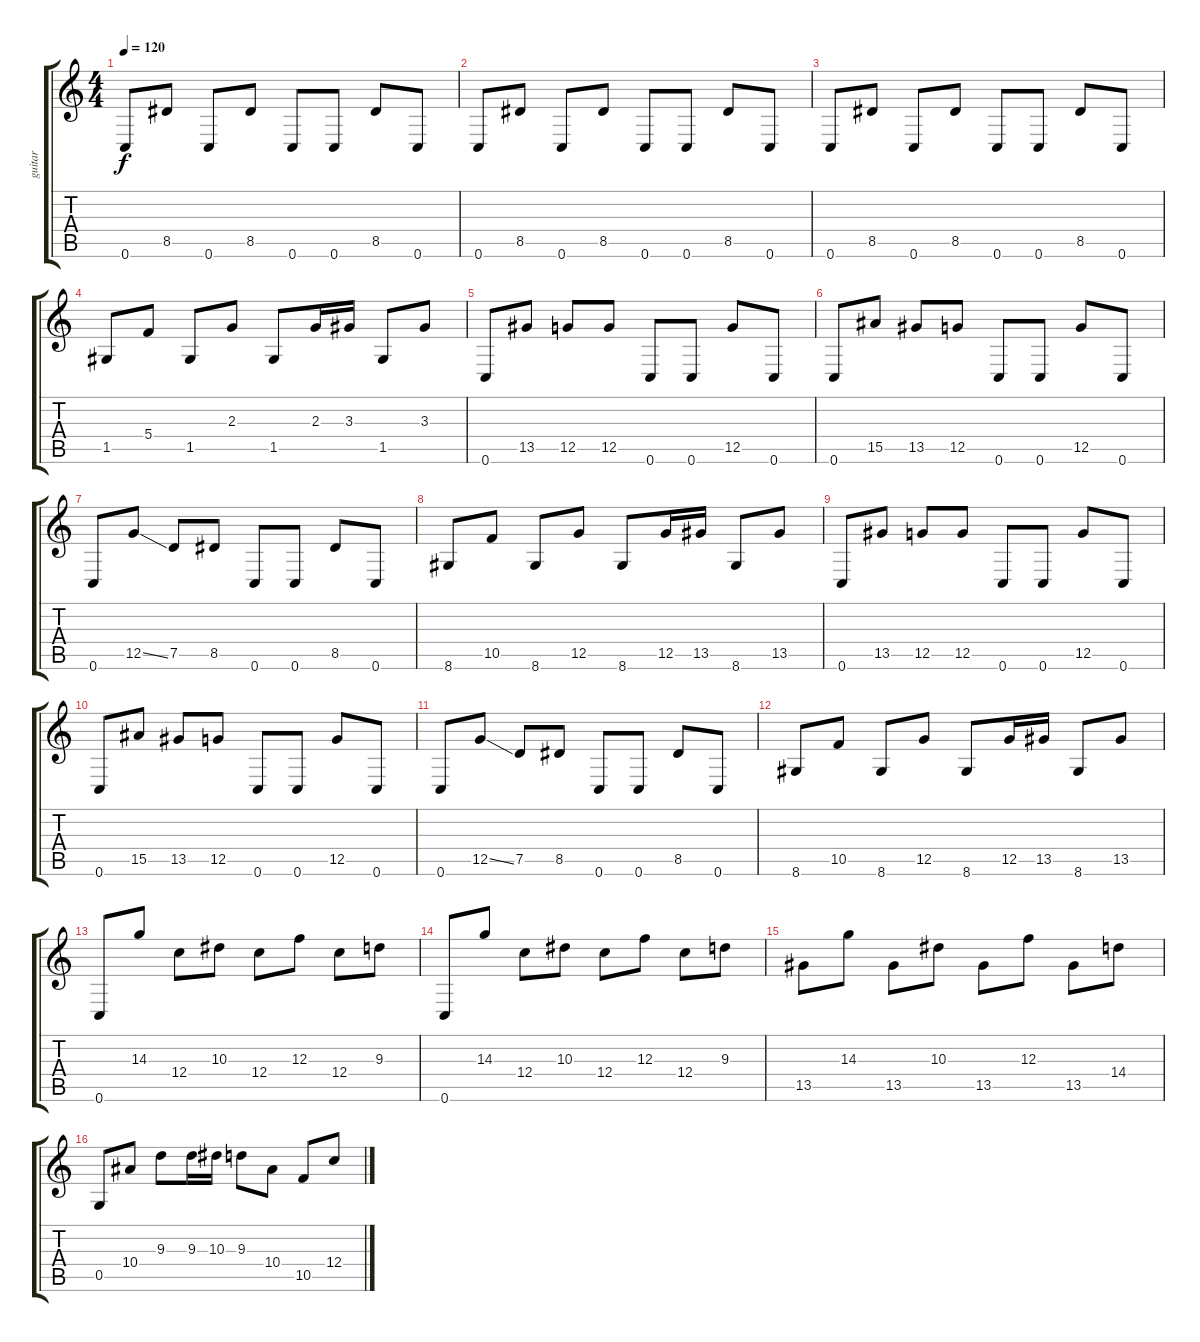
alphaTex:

\track ("guitar" "guitar") {instrument distortionguitar}
\staff {score tabs}
\tuning (D4 A3 F3 C3 G2 C2) {hide}
\ts (4 4)
\tempo 120
\clef g2
\ks c
0.6.8{dy f} 8.5.8 0.6.8 8.5.8 0.6.8 0.6.8 8.5.8 0.6.8 |
0.6.8 8.5.8 0.6.8 8.5.8 0.6.8 0.6.8 8.5.8 0.6.8 |
0.6.8 8.5.8 0.6.8 8.5.8 0.6.8 0.6.8 8.5.8 0.6.8 |
1.5.8 5.4.8 1.5.8 2.3.8 1.5.8 2.3.16 3.3.16 1.5.8 3.3.8 |
0.6.8 13.5.8 12.5.8 12.5.8 0.6.8 0.6.8 12.5.8 0.6.8 |
0.6.8 15.5.8 13.5.8 12.5.8 0.6.8 0.6.8 12.5.8 0.6.8 |
0.6.8 12.5{ss}.8 7.5.8 8.5.8 0.6.8 0.6.8 8.5.8 0.6.8 |
8.6.8 10.5.8 8.6.8 12.5.8 8.6.8 12.5.16 13.5.16 8.6.8 13.5.8 |
0.6.8 13.5.8 12.5.8 12.5.8 0.6.8 0.6.8 12.5.8 0.6.8 |
0.6.8 15.5.8 13.5.8 12.5.8 0.6.8 0.6.8 12.5.8 0.6.8 |
0.6.8 12.5{ss}.8 7.5.8 8.5.8 0.6.8 0.6.8 8.5.8 0.6.8 |
8.6.8 10.5.8 8.6.8 12.5.8 8.6.8 12.5.16 13.5.16 8.6.8 13.5.8 |
0.6.8 14.3.8 12.4.8 10.3.8 12.4.8 12.3.8 12.4.8 9.3.8 |
0.6.8 14.3.8 12.4.8 10.3.8 12.4.8 12.3.8 12.4.8 9.3.8 |
13.5.8 14.3.8 13.5.8 10.3.8 13.5.8 12.3.8 13.5.8 14.4.8 |
0.5.8 10.4.8 9.3.8 9.3.16 10.3.16 9.3.8 10.4.8 10.5.8 12.4.8
